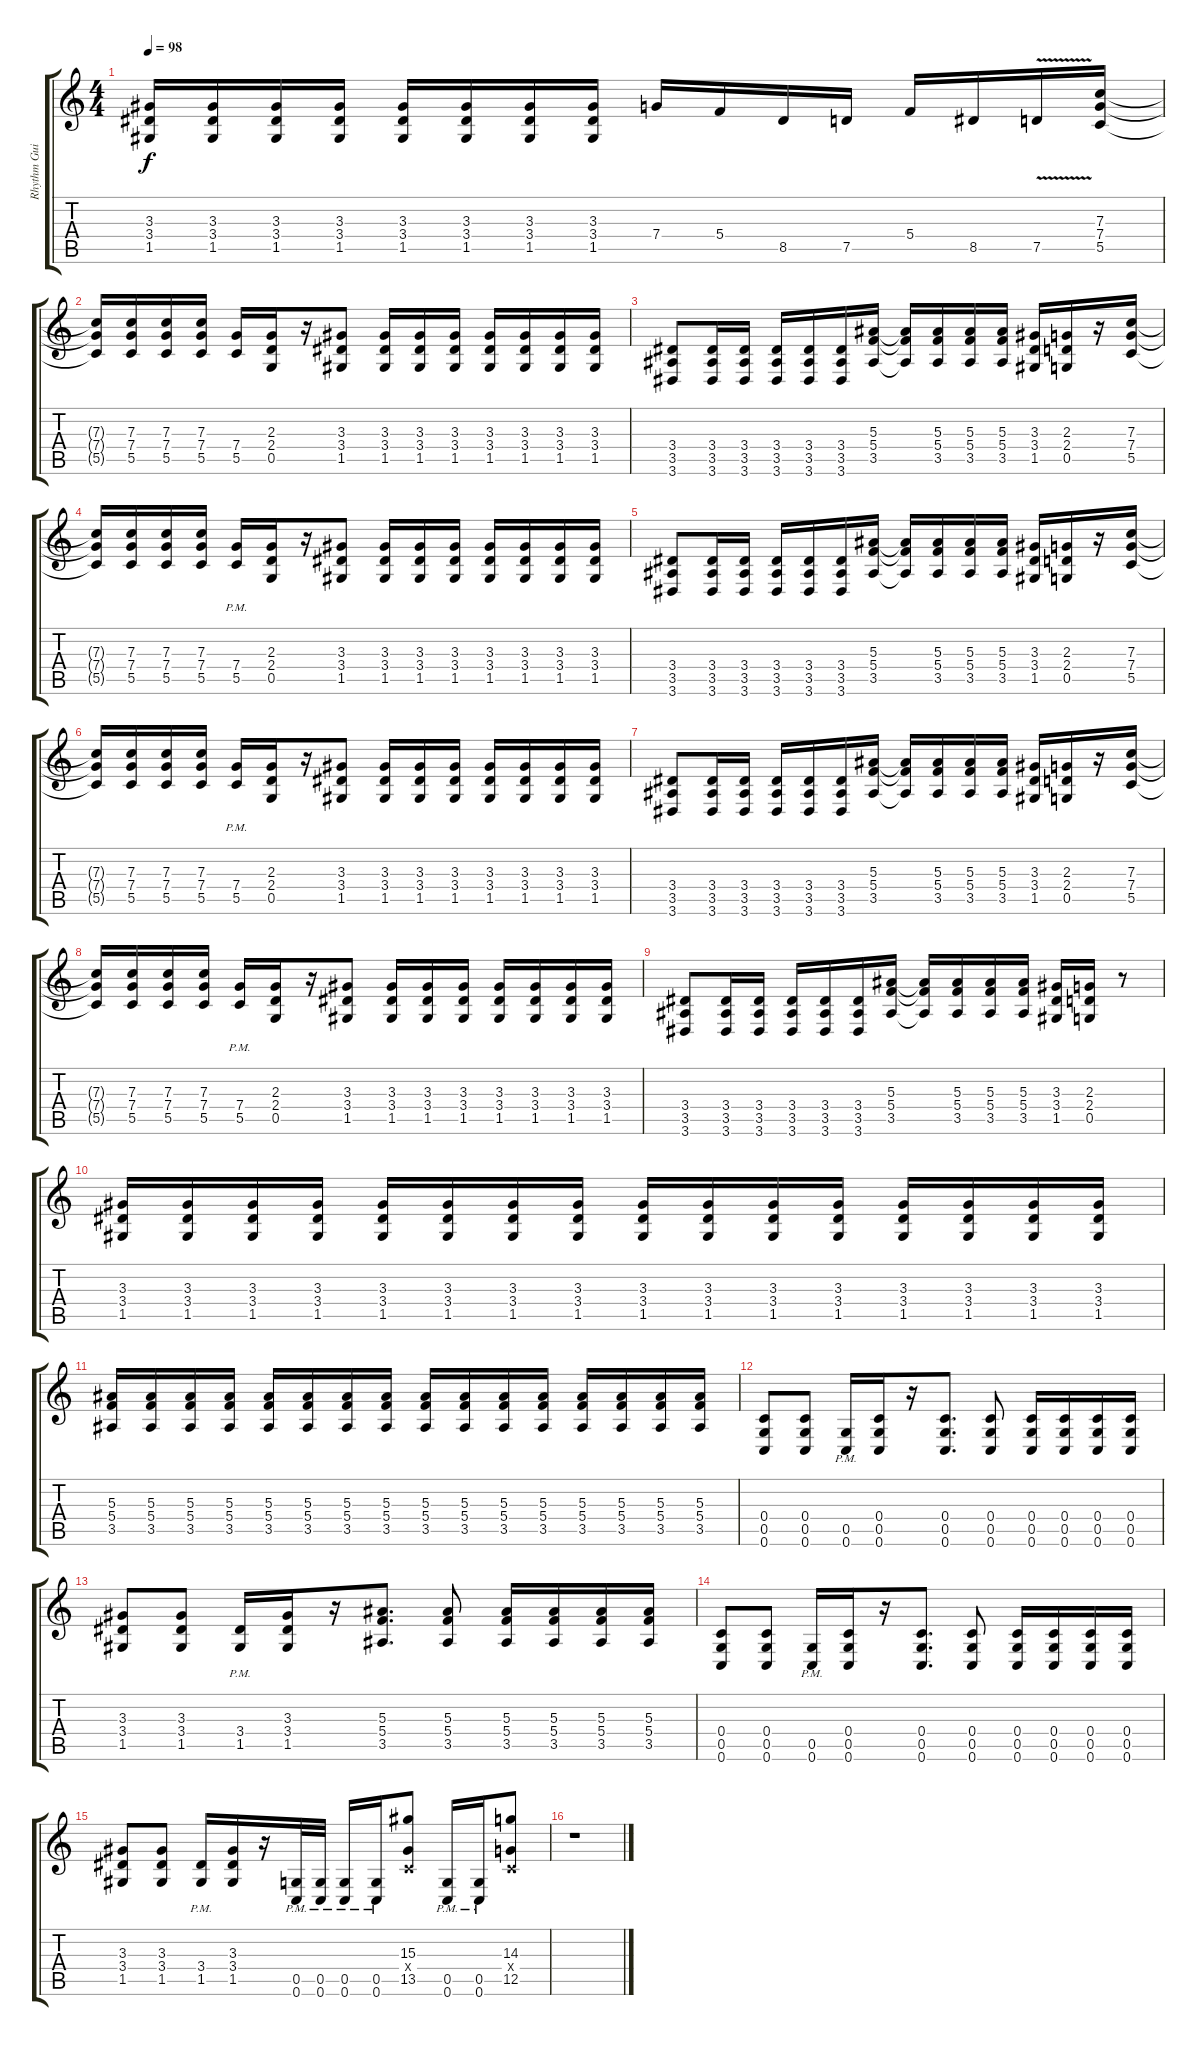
\track ("Rhythm Guitar" "Rhythm Gui") {instrument distortionguitar}
\staff {score tabs}
\tuning (D4 A3 F3 C3 G2 C2) {hide}
\ts (4 4)
\tempo 98
\clef g2
\ks c
(3.3 3.4 1.5).16{dy f} (3.3 3.4 1.5).16 (3.3 3.4 1.5).16 (3.3 3.4 1.5).16 (3.3 3.4 1.5).16 (3.3 3.4 1.5).16 (3.3 3.4 1.5).16 (3.3 3.4 1.5).16 7.4.16 5.4.16 8.5.16 7.5.16 5.4.16 8.5.16 7.5{v}.16 (7.3 7.4 5.5).16 |
(7.3{t} 7.4{t} 5.5{t}).16 (7.3 7.4 5.5).16 (7.3 7.4 5.5).16 (7.3 7.4 5.5).16 (7.4 5.5).16 (2.3 2.4 0.5).16 r.16 (3.3 3.4 1.5).8 (3.3 3.4 1.5).16 (3.3 3.4 1.5).16 (3.3 3.4 1.5).16 (3.3 3.4 1.5).16 (3.3 3.4 1.5).16 (3.3 3.4 1.5).16 (3.3 3.4 1.5).16 |
(3.4 3.5 3.6).8 (3.4 3.5 3.6).16 (3.4 3.5 3.6).16 (3.4 3.5 3.6).16 (3.4 3.5 3.6).16 (3.4 3.5 3.6).16 (5.3 5.4 3.5).16 (5.3{t} 5.4{t} 3.5{t}).16 (5.3 5.4 3.5).16 (5.3 5.4 3.5).16 (5.3 5.4 3.5).16 (3.3 3.4 1.5).16 (2.3 2.4 0.5).16 r.16 (7.3 7.4 5.5).16 |
(7.3{t} 7.4{t} 5.5{t}).16 (7.3 7.4 5.5).16 (7.3 7.4 5.5).16 (7.3 7.4 5.5).16 (7.4{pm} 5.5{pm}).16 (2.3 2.4 0.5).16 r.16 (3.3 3.4 1.5).8 (3.3 3.4 1.5).16 (3.3 3.4 1.5).16 (3.3 3.4 1.5).16 (3.3 3.4 1.5).16 (3.3 3.4 1.5).16 (3.3 3.4 1.5).16 (3.3 3.4 1.5).16 |
(3.4 3.5 3.6).8 (3.4 3.5 3.6).16 (3.4 3.5 3.6).16 (3.4 3.5 3.6).16 (3.4 3.5 3.6).16 (3.4 3.5 3.6).16 (5.3 5.4 3.5).16 (5.3{t} 5.4{t} 3.5{t}).16 (5.3 5.4 3.5).16 (5.3 5.4 3.5).16 (5.3 5.4 3.5).16 (3.3 3.4 1.5).16 (2.3 2.4 0.5).16 r.16 (7.3 7.4 5.5).16 |
(7.3{t} 7.4{t} 5.5{t}).16 (7.3 7.4 5.5).16 (7.3 7.4 5.5).16 (7.3 7.4 5.5).16 (7.4{pm} 5.5{pm}).16 (2.3 2.4 0.5).16 r.16 (3.3 3.4 1.5).8 (3.3 3.4 1.5).16 (3.3 3.4 1.5).16 (3.3 3.4 1.5).16 (3.3 3.4 1.5).16 (3.3 3.4 1.5).16 (3.3 3.4 1.5).16 (3.3 3.4 1.5).16 |
(3.4 3.5 3.6).8 (3.4 3.5 3.6).16 (3.4 3.5 3.6).16 (3.4 3.5 3.6).16 (3.4 3.5 3.6).16 (3.4 3.5 3.6).16 (5.3 5.4 3.5).16 (5.3{t} 5.4{t} 3.5{t}).16 (5.3 5.4 3.5).16 (5.3 5.4 3.5).16 (5.3 5.4 3.5).16 (3.3 3.4 1.5).16 (2.3 2.4 0.5).16 r.16 (7.3 7.4 5.5).16 |
(7.3{t} 7.4{t} 5.5{t}).16 (7.3 7.4 5.5).16 (7.3 7.4 5.5).16 (7.3 7.4 5.5).16 (7.4{pm} 5.5{pm}).16 (2.3 2.4 0.5).16 r.16 (3.3 3.4 1.5).8 (3.3 3.4 1.5).16 (3.3 3.4 1.5).16 (3.3 3.4 1.5).16 (3.3 3.4 1.5).16 (3.3 3.4 1.5).16 (3.3 3.4 1.5).16 (3.3 3.4 1.5).16 |
(3.4 3.5 3.6).8 (3.4 3.5 3.6).16 (3.4 3.5 3.6).16 (3.4 3.5 3.6).16 (3.4 3.5 3.6).16 (3.4 3.5 3.6).16 (5.3 5.4 3.5).16 (5.3{t} 5.4{t} 3.5{t}).16 (5.3 5.4 3.5).16 (5.3 5.4 3.5).16 (5.3 5.4 3.5).16 (3.3 3.4 1.5).16 (2.3 2.4 0.5).16 r.8 |
(3.3 3.4 1.5).16 (3.3 3.4 1.5).16 (3.3 3.4 1.5).16 (3.3 3.4 1.5).16 (3.3 3.4 1.5).16 (3.3 3.4 1.5).16 (3.3 3.4 1.5).16 (3.3 3.4 1.5).16 (3.3 3.4 1.5).16 (3.3 3.4 1.5).16 (3.3 3.4 1.5).16 (3.3 3.4 1.5).16 (3.3 3.4 1.5).16 (3.3 3.4 1.5).16 (3.3 3.4 1.5).16 (3.3 3.4 1.5).16 |
(5.3 5.4 3.5).16 (5.3 5.4 3.5).16 (5.3 5.4 3.5).16 (5.3 5.4 3.5).16 (5.3 5.4 3.5).16 (5.3 5.4 3.5).16 (5.3 5.4 3.5).16 (5.3 5.4 3.5).16 (5.3 5.4 3.5).16 (5.3 5.4 3.5).16 (5.3 5.4 3.5).16 (5.3 5.4 3.5).16 (5.3 5.4 3.5).16 (5.3 5.4 3.5).16 (5.3 5.4 3.5).16 (5.3 5.4 3.5).16 |
(0.4 0.5 0.6).8 (0.4 0.5 0.6).8 (0.5{pm} 0.6{pm}).16 (0.4 0.5 0.6).16 r.16 (0.4 0.5 0.6).8{d} (0.4 0.5 0.6).8 (0.4 0.5 0.6).16 (0.4 0.5 0.6).16 (0.4 0.5 0.6).16 (0.4 0.5 0.6).16 |
(3.3 3.4 1.5).8 (3.3 3.4 1.5).8 (3.4{pm} 1.5{pm}).16 (3.3 3.4 1.5).16 r.16 (5.3 5.4 3.5).8{d} (5.3 5.4 3.5).8 (5.3 5.4 3.5).16 (5.3 5.4 3.5).16 (5.3 5.4 3.5).16 (5.3 5.4 3.5).16 |
(0.4 0.5 0.6).8 (0.4 0.5 0.6).8 (0.5{pm} 0.6{pm}).16 (0.4 0.5 0.6).16 r.16 (0.4 0.5 0.6).8{d} (0.4 0.5 0.6).8 (0.4 0.5 0.6).16 (0.4 0.5 0.6).16 (0.4 0.5 0.6).16 (0.4 0.5 0.6).16 |
(3.3 3.4 1.5).8 (3.3 3.4 1.5).8 (3.4{pm} 1.5{pm}).16 (3.3 3.4 1.5).16 r.16 (0.5{pm} 0.6{pm}).32 (0.5{pm} 0.6{pm}).32 (0.5{pm} 0.6{pm}).16 (0.5{pm} 0.6).16 (15.3 0.4{x} 13.5).8 (0.5{pm} 0.6{pm}).16 (0.5{pm} 0.6{pm}).16 (14.3 0.4{x} 12.5).8 |
r.1
